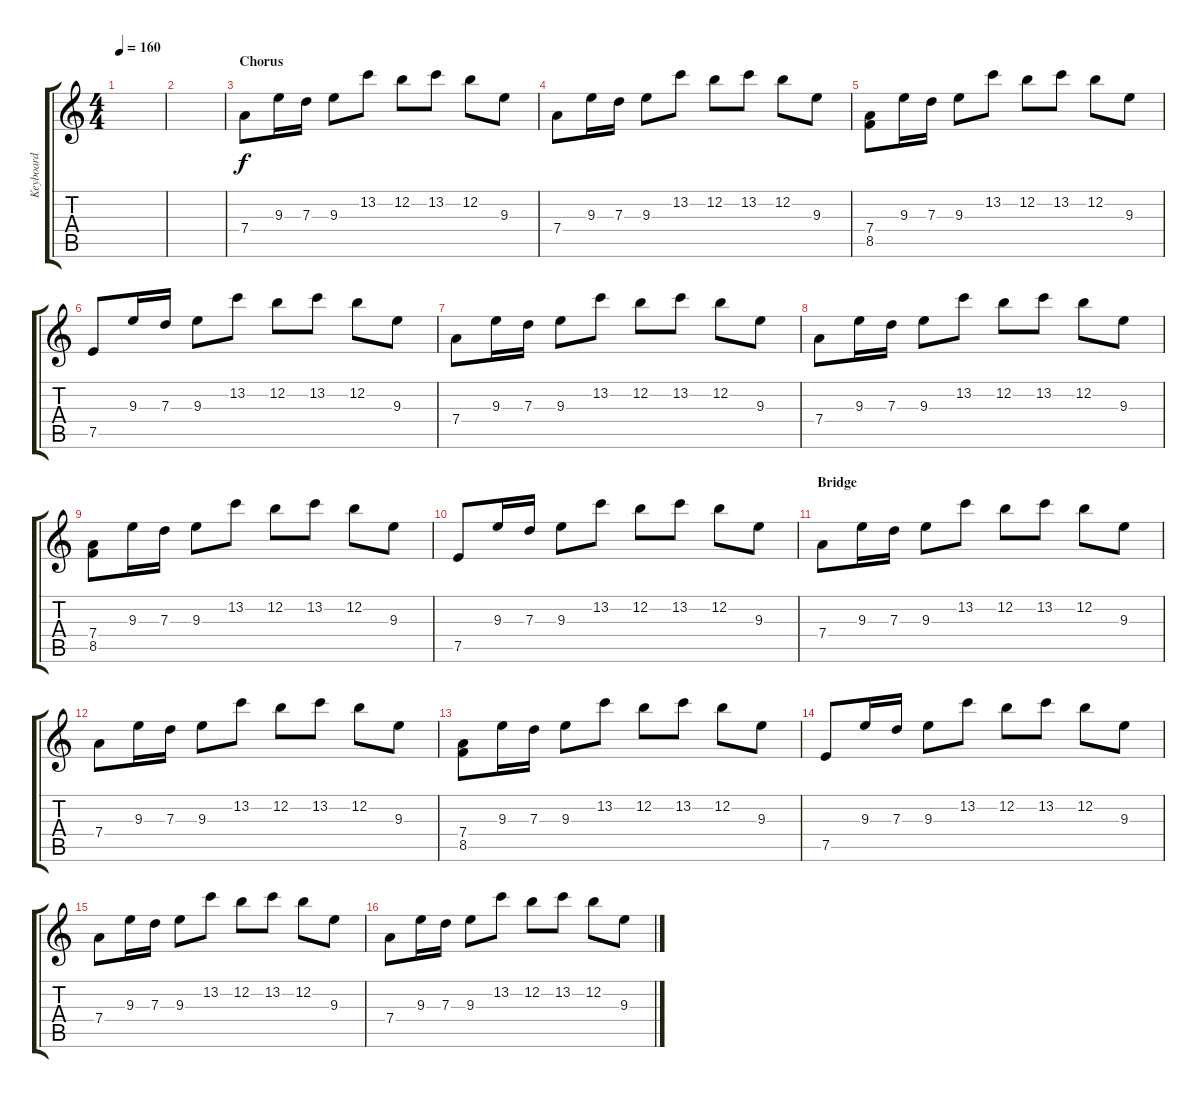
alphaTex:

\track ("Keyboard" "Keyboard") {instrument panflute}
\staff {score tabs}
\tuning (E5 B4 G4 D4 A3 E3) {hide}
\ts (4 4)
\tempo 160
\clef g2
\ks c
|
|
\section ("" "Chorus")
7.4.8 9.3.16 7.3.16 9.3.8 13.2.8 12.2.8 13.2.8 12.2.8 9.3.8 |
7.4.8 9.3.16 7.3.16 9.3.8 13.2.8 12.2.8 13.2.8 12.2.8 9.3.8 |
(7.4 8.5).8 9.3.16 7.3.16 9.3.8 13.2.8 12.2.8 13.2.8 12.2.8 9.3.8 |
7.5.8 9.3.16 7.3.16 9.3.8 13.2.8 12.2.8 13.2.8 12.2.8 9.3.8 |
7.4.8 9.3.16 7.3.16 9.3.8 13.2.8 12.2.8 13.2.8 12.2.8 9.3.8 |
7.4.8 9.3.16 7.3.16 9.3.8 13.2.8 12.2.8 13.2.8 12.2.8 9.3.8 |
(7.4 8.5).8 9.3.16 7.3.16 9.3.8 13.2.8 12.2.8 13.2.8 12.2.8 9.3.8 |
7.5.8 9.3.16 7.3.16 9.3.8 13.2.8 12.2.8 13.2.8 12.2.8 9.3.8 |
\section ("" "Bridge")
7.4.8 9.3.16 7.3.16 9.3.8 13.2.8 12.2.8 13.2.8 12.2.8 9.3.8 |
7.4.8 9.3.16 7.3.16 9.3.8 13.2.8 12.2.8 13.2.8 12.2.8 9.3.8 |
(7.4 8.5).8 9.3.16 7.3.16 9.3.8 13.2.8 12.2.8 13.2.8 12.2.8 9.3.8 |
7.5.8 9.3.16 7.3.16 9.3.8 13.2.8 12.2.8 13.2.8 12.2.8 9.3.8 |
7.4.8 9.3.16 7.3.16 9.3.8 13.2.8 12.2.8 13.2.8 12.2.8 9.3.8 |
7.4.8 9.3.16 7.3.16 9.3.8 13.2.8 12.2.8 13.2.8 12.2.8 9.3.8
